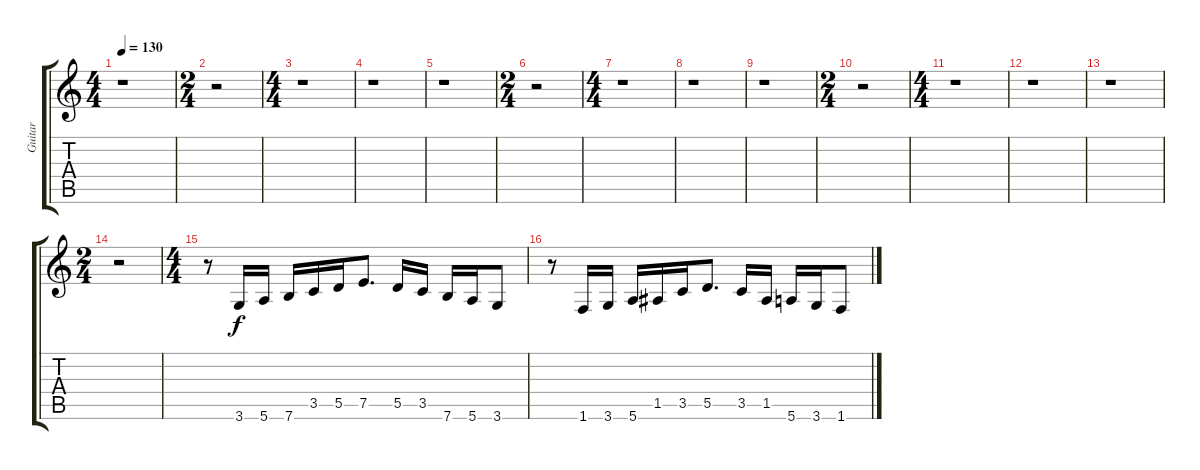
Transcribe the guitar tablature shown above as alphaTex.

\track ("Guitar" "Guitar") {instrument overdrivenguitar}
\staff {score tabs}
\tuning (E4 B3 G3 D3 A2 E2) {hide}
\ts (4 4)
\tempo 130
\clef g2
\ks c
r.1{dy f} |
\ts (2 4)
r.2 |
\ts (4 4)
r.1 |
r.1 |
r.1 |
\ts (2 4)
r.2 |
\ts (4 4)
r.1 |
r.1 |
r.1 |
\ts (2 4)
r.2 |
\ts (4 4)
r.1 |
r.1 |
r.1 |
\ts (2 4)
r.2 |
\ts (4 4)
r.8 3.6.16 5.6.16 7.6.16 3.5.16 5.5.16 7.5.8{d} 5.5.16 3.5.16 7.6.16 5.6.16 3.6.8 |
r.8 1.6.16 3.6.16 5.6.16 1.5.16 3.5.16 5.5.8{d} 3.5.16 1.5.16 5.6.16 3.6.16 1.6.8
